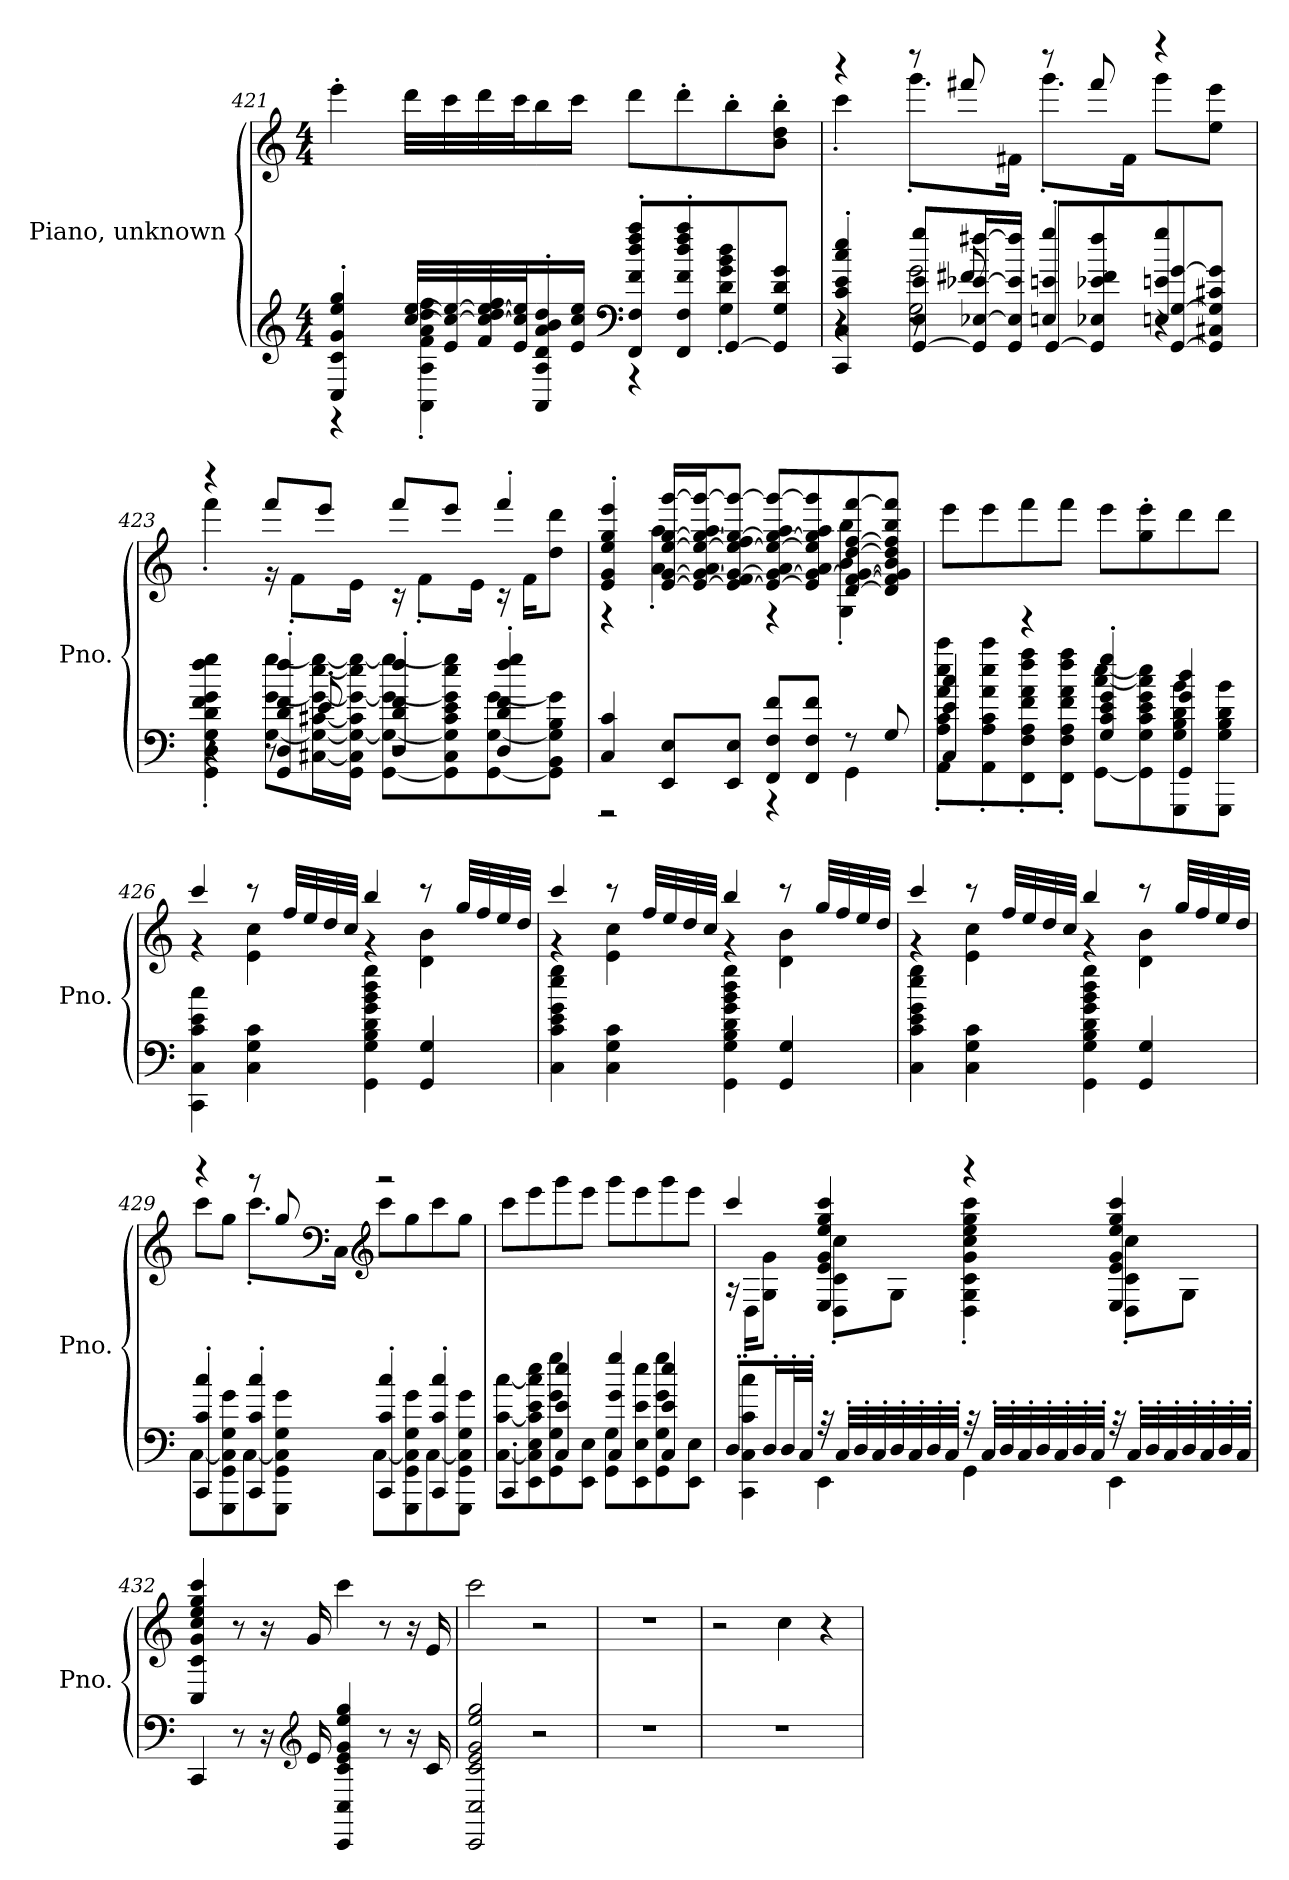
**kern	**kern
*part1	*part1
*staff2	*staff1
*I"Piano, unknown	*
*I'Pno.	*
*clefG2	*clefG2
*k[]	*k[]
*M4/4	*M4/4
=421	=421
*^	*
4C/' 4c/' 4g/' 4ee/' 4gg/'	4r	4eee'\
[32cc/ [32ee/LLL	4AA\' 4A\' 4f\' 4a\' 4dd\' 4ff\'	32ddd\LLL
32e/ 32cc/_ 32ee/_	.	32ccc\
32f/ 32cc/_ 32dd/ 32ee/_ 32ff/	.	32ddd\
32e/ 32cc/] 32ee/]J	.	32ccc\J
16AA/' 16A/' 16d/' 16a/' 16b/' 16dd/'	.	16bb\
16e/ 16cc/ 16ee/JJ	.	16ccc\JJ
*clefF4	*	*
8FF/' 8F/' 8f/' 8dd/' 8ff/' 8aa/'L	4r	8ddd\L
8FF/' 8F/' 8f/' 8dd/' 8ff/' 8aa/'	.	8ddd'\
[8GG/	4G\' 4d\' 4g\' 4b\' 4dd\'	8bb'\
8GG/] 8G/ 8d/ 8g/J	.	8b\' 8dd\' 8bb\'J
!!LO:PB:g=z
=422	=422	=422
*	*^	*^
4r	4r	4CC/' 4C/' 4c/' 4e/' 4cc/' 4ee/'	4r	4ccc'\
8r	2G\ 2g\	[8GG/ 8E/ 8e/ 8gg/L	8r	8.ggg'\L
8f#X'/	.	16GG/] [16E-X/ [16e-X/ [16ff#X/L	8fff#X/	.
.	.	16GG/ 16E-/] 16e-/] 16ff#/]JJ	.	16f#X\Jk
4En/' 4en/' 4gg/'	.	[8GG/L	8r	8.ggg'\L
.	.	8GG/] 8E-X/ 8e-X/ 8f#/ 8ff#/	8fff#/	.
.	.	.	.	16f#\Jk
4En/' 4en/' 4gg/'	4r	[8GG/ [8G/ [8g/	4r	8ggg\L
.	.	8GG/] 8C#X/ 8G/] 8c#X/ 8g/]J	.	8ee\ 8eee\J
=423	=423	=423	=423	=423
4r	4GG\' 4D\' 4G\' 4d\' 4f\' 4g\' 4ff\' 4gg\'	4r	4r	4fff'\
8r	[8G\ [8g\ [8gg\L	4GG/' 4D/' 4d/' 4f/' 4ff/'	8fff/L	16r
.	.	.	.	8f'\L
8e'/	[16C#X\ 16G\_ [16c#X\ 16g\_ [16ee\ 16gg\_L	.	8eee/J	.
.	16GG\ 16C#\] 16G\_ 16c#\] 16g\_ 16ee\] 16gg\_JJ	.	.	16e\Jk
4D/' 4d/' 4f/' 4ff/'	[8GG\ 8G\_ 8g\_ 8gg\_L	2r	8fff/L	16r
.	.	.	.	8f'\L
.	8GG\] 8C#\ 8G\] 8c#\ 8e\ 8g\] 8ee\ 8gg\]	.	8eee/J	.
.	.	.	.	16e\Jk
4D/' 4d/' 4f/' 4ff/' 4gg/'	[8GG\ [8G\ [8g\	.	4fff'/	16r
.	.	.	.	16f\KL
.	8GG\] 8BB\ 8G\] 8B\ 8g\]J	.	.	8dd\ 8ddd\J
*	*v	*v	*	*
!!LO:LB:g=z	!!
=424	=424	=424	=424
4C/ 4c/	2r	4e/' 4g/' 4ee/' 4gg/' 4eee/'	4r
8EE/ 8E/L	.	[16e/ [16g/ [16ee/ [16gg/ [16ggg/LL	4a\' 4aa\'
.	.	16e/_ 16g/_ 16a/ 16ee/_ 16gg/_ 16aa/ 16ggg/_J	.
8EE/ 8E/J	.	8e/_ 8f/ 8g/_ 8ee/_ 8ff/ 8gg/_ 8ggg/_J	.
8FF/ 8F/ 8f/L	4r	8e/_ 8g/_ 8a/ 8ee/_ 8gg/_ 8aa/ 8ggg/_L	4r
8FF/ 8F/ 8f/J	.	8e/] 8g/_ 8a/ 8ee/] 8gg/] 8aa/ 8ggg/]	.
8r	4GG\	[8d/ [8f/ 8g/_ [8dd/ [8ff/ [8fff/	4G\' 4b\' 4bb\'
8G/	.	8d/] 8f/] 8g/] 8b/ 8dd/] 8ff/] 8bb/ 8fff/]J	.
*	*	*v	*v
=425	=425	=425
4C/ 4e/ 4cc/	8AA\' 8A\' 8c\' 8a\' 8ee\' 8ccc\'L	8eee\L
.	8AA\' 8A\' 8c\' 8a\' 8ee\' 8ccc\'	8eee\
4r	8FF\' 8F\' 8A\' 8f\' 8a\' 8ff\' 8aa\'	8fff\
.	8FF\' 8F\' 8A\' 8f\' 8a\' 8ff\' 8aa\'J	8fff\J
4G/' 4c/' 4e/' 4g/' 4gg/'	[8GG\ [8cc\ [8ee\L	8eee\L
.	8GG\] 8G\ 8c\ 8e\ 8g\ 8cc\] 8ee\]	8gg\' 8eee\'
4GG/ 4g/ 4dd/	8GGG\ 8G\ 8B\ 8d\ 8b\	8ddd\
.	8GGG\ 8G\ 8B\ 8d\ 8b\J	8ddd\J
*v	*v	*
=426	=426
*	*^
4CC\ 4C\ 4c\ 4e\ 4cc\	4ccc/	4r
4C\ 4G\ 4c\	8r	4e\ 4cc\
.	32ff/LLL	.
.	32ee/	.
.	32dd/	.
.	32cc/JJJ	.
4GG\ 4G\ 4B\ 4d\ 4g\ 4b\ 4dd\ 4gg\	4bb/	4r
4GG/ 4G/	8r	4d\ 4b\
.	32gg/LLL	.
.	32ff/	.
.	32ee/	.
.	32dd/JJJ	.
!!LO:LB:g=z	!!
=427	=427	=427
4C\ 4c\ 4e\ 4g\ 4ee\ 4gg\	4ccc/	4r
4C\ 4G\ 4c\	8r	4e\ 4cc\
.	32ff/LLL	.
.	32ee/	.
.	32dd/	.
.	32cc/JJJ	.
4GG\ 4G\ 4B\ 4d\ 4g\ 4b\ 4dd\ 4gg\	4bb/	4r
4GG/ 4G/	8r	4d\ 4b\
.	32gg/LLL	.
.	32ff/	.
.	32ee/	.
.	32dd/JJJ	.
=428	=428	=428
4C\ 4c\ 4e\ 4g\ 4ee\ 4gg\	4ccc/	4r
4C\ 4G\ 4c\	8r	4e\ 4cc\
.	32ff/LLL	.
.	32ee/	.
.	32dd/	.
.	32cc/JJJ	.
4GG\ 4G\ 4B\ 4d\ 4g\ 4b\ 4dd\ 4gg\	4bb/	4r
4GG/ 4G/	8r	4d\ 4b\
.	32gg/LLL	.
.	32ff/	.
.	32ee/	.
.	32dd/JJJ	.
=429	=429	=429
*^	*	*
4CC/' 4c/' 4cc/'	[8C\L	4r	8ccc\L
.	8GGG\ 8GG\ 8C\] 8G\ 8g\	.	8gg\J
4CC/' 4c/' 4cc/'	[8C\	8r	8.ccc'\L
.	8GGG\ 8GG\ 8C\] 8G\ 8g\J	8gg/	.
*	*	*clefF4	*
.	.	.	16C\Jk
*	*	*clefG2	*
4CC/' 4c/' 4cc/'	[8C\L	2r	8ccc\L
.	8GGG\ 8GG\ 8C\] 8G\ 8g\	.	8gg\
4CC/' 4c/' 4cc/'	[8C\	.	8ccc\
.	8GGG\ 8GG\ 8C\] 8G\ 8g\J	.	8gg\J
*	*	*v	*v
!!LO:LB:g=z
=430	=430	=430
4CC'/	[8C\ [8c\ [8cc\L	8ccc\L
.	8EE\ 8C\] 8E\ 8c\] 8e\ 8cc\] 8ee\	8eee\
4C/ 4e/ 4ee/	8GG\ 8G\ 8g\ 8gg\	8ggg\
.	8EE\ 8E\J	8eee\J
4C/ 4g/ 4gg/	8GG\ 8G\L	8ggg\L
.	8EE\ 8E\ 8e\ 8ee\	8eee\
4C/ 4e/ 4ee/	8GG\ 8G\ 8g\ 8gg\	8ggg\
.	8EE\ 8E\J	8eee\J
=431	=431	=431
*	*	*^
8D'/L	4CC\ 4C\ 4c\ 4cc\	4ccc/	16r
.	.	.	16D'\KL
16D'/L	.	.	8G\ 8g\J
32D'/L	.	.	.
32C'/JJJ	.	.	.
32r	4EE\	4E/ 4e/ 4g/ 4ee/ 4gg/ 4ccc/	8D\' 8c\' 8cc\'L
32C'/LLL	.	.	.
32D'/	.	.	.
32C'/	.	.	.
32D'/	.	.	8G\J
32C'/	.	.	.
32D'/	.	.	.
32C'/JJJ	.	.	.
32r	4GG\	4r	4D\' 4G\' 4c\' 4g\' 4cc\' 4ee\' 4gg\' 4ccc\'
32C'/LLL	.	.	.
32D'/	.	.	.
32C'/	.	.	.
32D'/	.	.	.
32C'/	.	.	.
32D'/	.	.	.
32C'/JJJ	.	.	.
32r	4EE\	4E/ 4e/ 4g/ 4ee/ 4gg/ 4ccc/	8D\' 8c\' 8cc\'L
32C'/LLL	.	.	.
32D'/	.	.	.
32C'/	.	.	.
32D'/	.	.	8G\J
32C'/	.	.	.
32D'/	.	.	.
32C'/JJJ	.	.	.
*v	*v	*	*
*	*v	*v
!!LO:LB:g=z
=432	=432
4CC/	4C/ 4c/ 4g/ 4cc/ 4ee/ 4gg/ 4ccc/
8r	8r
16r	16r
*clefG2	*
16e/	16g/
4CC/ 4C/ 4c/ 4e/ 4g/ 4ee/ 4gg/	4ccc\
8r	8r
16r	16r
16c/	16e/
=433	=433
2CC/ 2C/ 2c/ 2e/ 2g/ 2ee/ 2gg/	2ccc\
2r	2r
=434	=434
1r	1r
=435	=435
1r	2r
.	4cc\
.	4r
=	=
*-	*-
